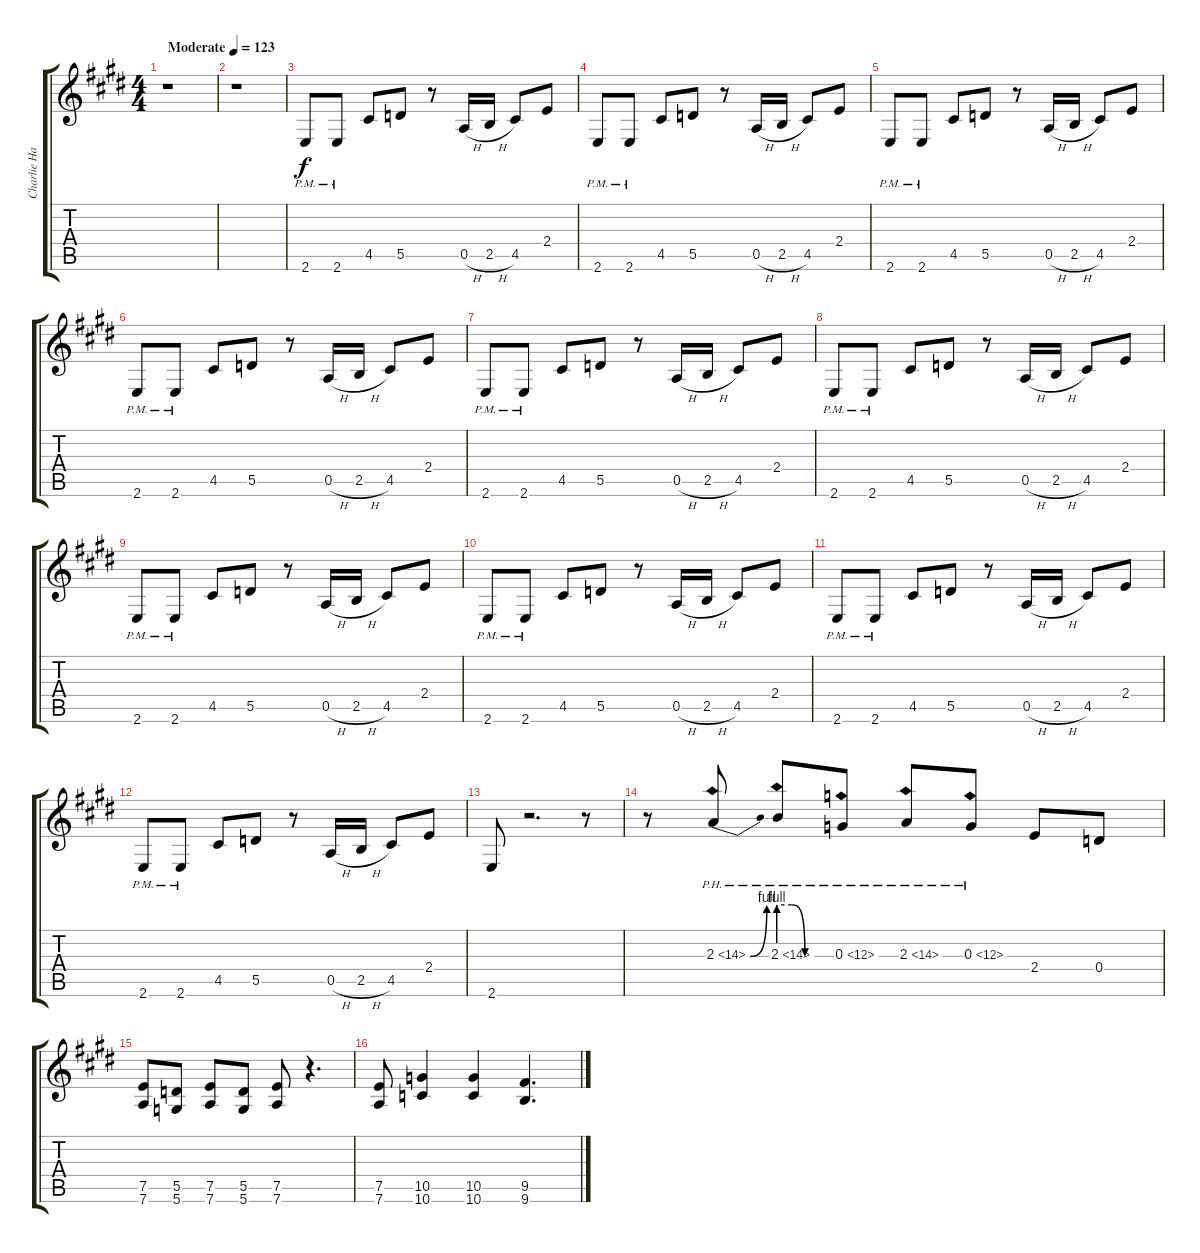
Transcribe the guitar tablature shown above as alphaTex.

\track ("Charlie Hargrett Guitar" "Charlie Ha") {instrument overdrivenguitar}
\staff {score tabs}
\tuning (E4 B3 G3 D3 A2 D2) {hide}
\ts (4 4)
\tempo (123 "Moderate")
\clef g2
\ks e
r.1{dy f instrument overdrivenguitar} |
r.1 |
2.6{pm}.8 2.6{pm}.8 4.5.8 5.5.8 r.8 0.5{h}.16 2.5{h}.16 4.5.8 2.4.8 |
2.6{pm}.8 2.6{pm}.8 4.5.8 5.5.8 r.8 0.5{h}.16 2.5{h}.16 4.5.8 2.4.8 |
2.6{pm}.8 2.6{pm}.8 4.5.8 5.5.8 r.8 0.5{h}.16 2.5{h}.16 4.5.8 2.4.8 |
2.6{pm}.8 2.6{pm}.8 4.5.8 5.5.8 r.8 0.5{h}.16 2.5{h}.16 4.5.8 2.4.8 |
2.6{pm}.8 2.6{pm}.8 4.5.8 5.5.8 r.8 0.5{h}.16 2.5{h}.16 4.5.8 2.4.8 |
2.6{pm}.8 2.6{pm}.8 4.5.8 5.5.8 r.8 0.5{h}.16 2.5{h}.16 4.5.8 2.4.8 |
2.6{pm}.8 2.6{pm}.8 4.5.8 5.5.8 r.8 0.5{h}.16 2.5{h}.16 4.5.8 2.4.8 |
2.6{pm}.8 2.6{pm}.8 4.5.8 5.5.8 r.8 0.5{h}.16 2.5{h}.16 4.5.8 2.4.8 |
2.6{pm}.8 2.6{pm}.8 4.5.8 5.5.8 r.8 0.5{h}.16 2.5{h}.16 4.5.8 2.4.8 |
2.6{pm}.8 2.6{pm}.8 4.5.8 5.5.8 r.8 0.5{h}.16 2.5{h}.16 4.5.8 2.4.8 |
2.6.8 r.2{d} r.8 |
r.8 2.3{be (bend 0 0 60 4) ph 12}.8 2.3{be (custom 0 4 15 4 30 0 60 0) ph 12}.8 0.3{ph 12}.8 2.3{ph 12}.8 0.3{ph 12}.8 2.4.8 0.4.8 |
(7.5 7.6).8 (5.5 5.6).8 (7.5 7.6).8 (5.5 5.6).8 (7.5 7.6).8 r.4{d} |
(7.5 7.6).8 (10.5 10.6).4 (10.5 10.6).4 (9.5 9.6).4{d}
